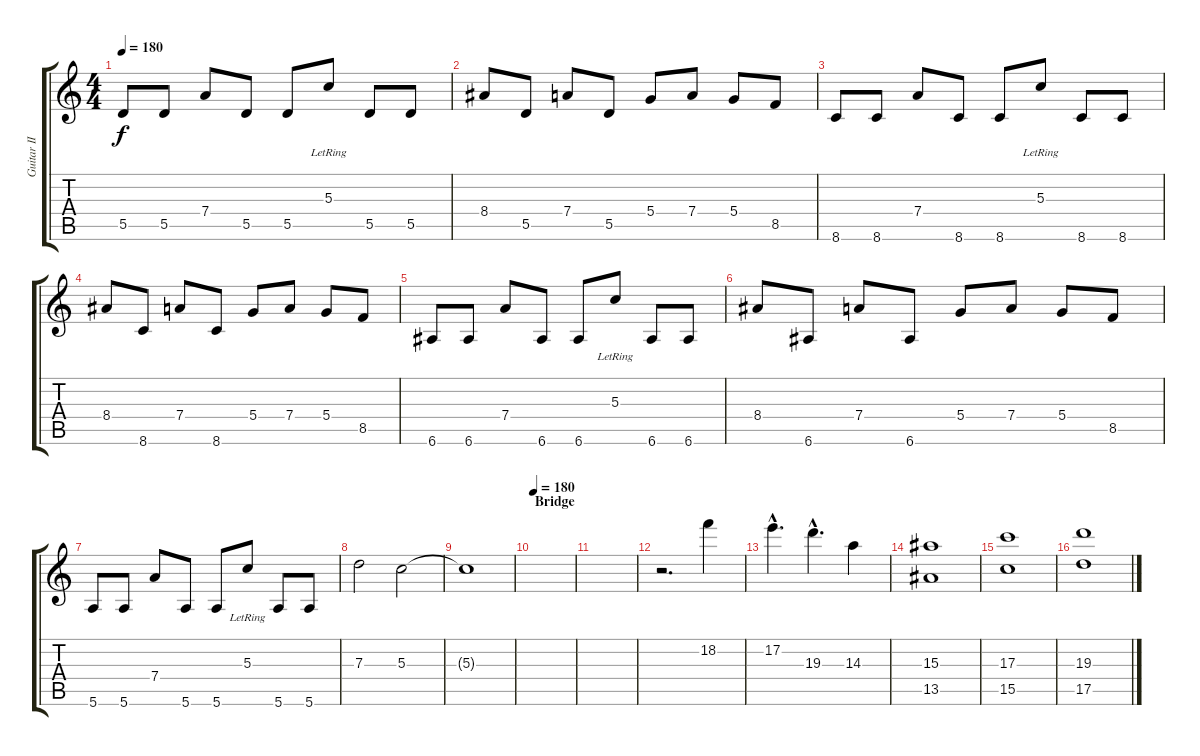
\track ("Guitar II" "Guitar II") {instrument overdrivenguitar}
\staff {score tabs}
\tuning (E4 B3 G3 D3 A2 E2) {hide}
\ts (4 4)
\tempo 180
\clef g2
\ks c
5.5.8{dy f} 5.5.8 7.4.8 5.5.8 5.5.8 5.3{lr}.8 5.5.8 5.5.8 |
8.4.8 5.5.8 7.4.8 5.5.8 5.4.8 7.4.8 5.4.8 8.5.8 |
8.6.8 8.6.8 7.4.8 8.6.8 8.6.8 5.3{lr}.8 8.6.8 8.6.8 |
8.4.8 8.6.8 7.4.8 8.6.8 5.4.8 7.4.8 5.4.8 8.5.8 |
6.6.8 6.6.8 7.4.8 6.6.8 6.6.8 5.3{lr}.8 6.6.8 6.6.8 |
8.4.8 6.6.8 7.4.8 6.6.8 5.4.8 7.4.8 5.4.8 8.5.8 |
5.6.8 5.6.8 7.4.8 5.6.8 5.6.8 5.3{lr}.8 5.6.8 5.6.8 |
7.3.2 5.3.2 |
5.3{t}.1 |
\section ("" "Bridge")
\tempo 180
|
|
r.2{d} 18.2.4 |
17.2{hac}.4{d} 19.3{hac}.4{d} 14.3.4 |
(15.3 13.5).1 |
(17.3 15.5).1 |
(19.3 17.5).1
